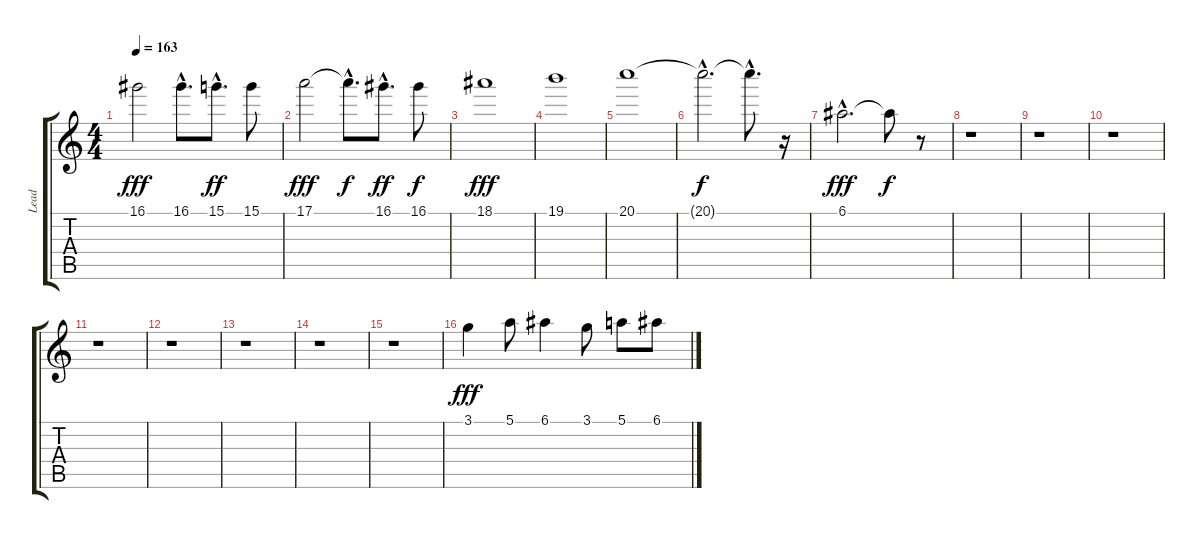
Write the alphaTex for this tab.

\track ("Lead" "Lead") {instrument distortionguitar}
\staff {score tabs}
\tuning (E4 B3 G3 D3 A2 E2) {hide}
\ts (4 4)
\tempo 163
\clef g2
\ks c
16.1.2{dy fff} 16.1{hac}.8{d} 15.1{hac}.8{d dy ff} 15.1.8 |
17.1.2{dy fff} 17.1{hac t}.8{d dy f} 16.1{hac}.8{d dy ff} 16.1.8{dy f} |
18.1.1{dy fff} |
19.1.1 |
20.1.1 |
20.1{hac t}.2{d dy f} 20.1{hac t}.8{d} r.16 |
6.1{hac}.2{d dy fff volume 0} 6.1{t}.8{dy f} r.8 |
r.1 |
r.1 |
r.1 |
r.1 |
r.1 |
r.1 |
r.1 |
r.1 |
3.1.4{dy fff volume 12 balance 8 instrument distortionguitar} 5.1.8 6.1.4 3.1.8 5.1.8 6.1.8
